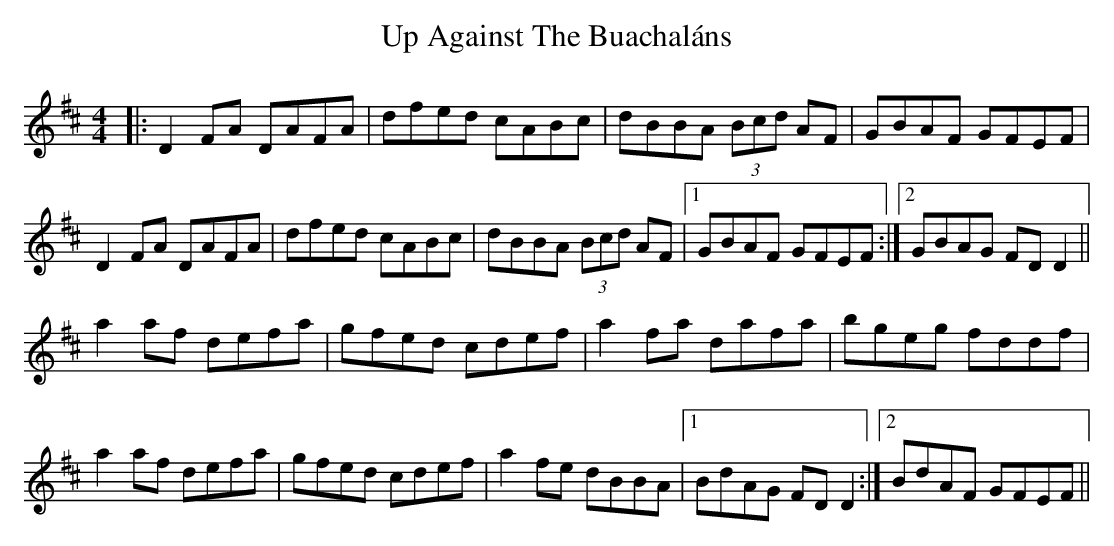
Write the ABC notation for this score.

X:1
T: Up Against The Buachaláns
M: 4/4
L: 1/8
K: Dmaj
|:D2 FA DAFA|dfed cABc|dBBA (3Bcd AF|GBAF GFEF|
D2 FA DAFA|dfed cABc|dBBA (3Bcd AF|1 GBAF GFEF:|2 GBAG FDD2||
a2 af defa|gfed cdef|a2 fa dafa|bgeg fddf|
a2 af defa|gfed cdef|a2fe dBBA|1 BdAG FDD2:|2 BdAF GFEF||
